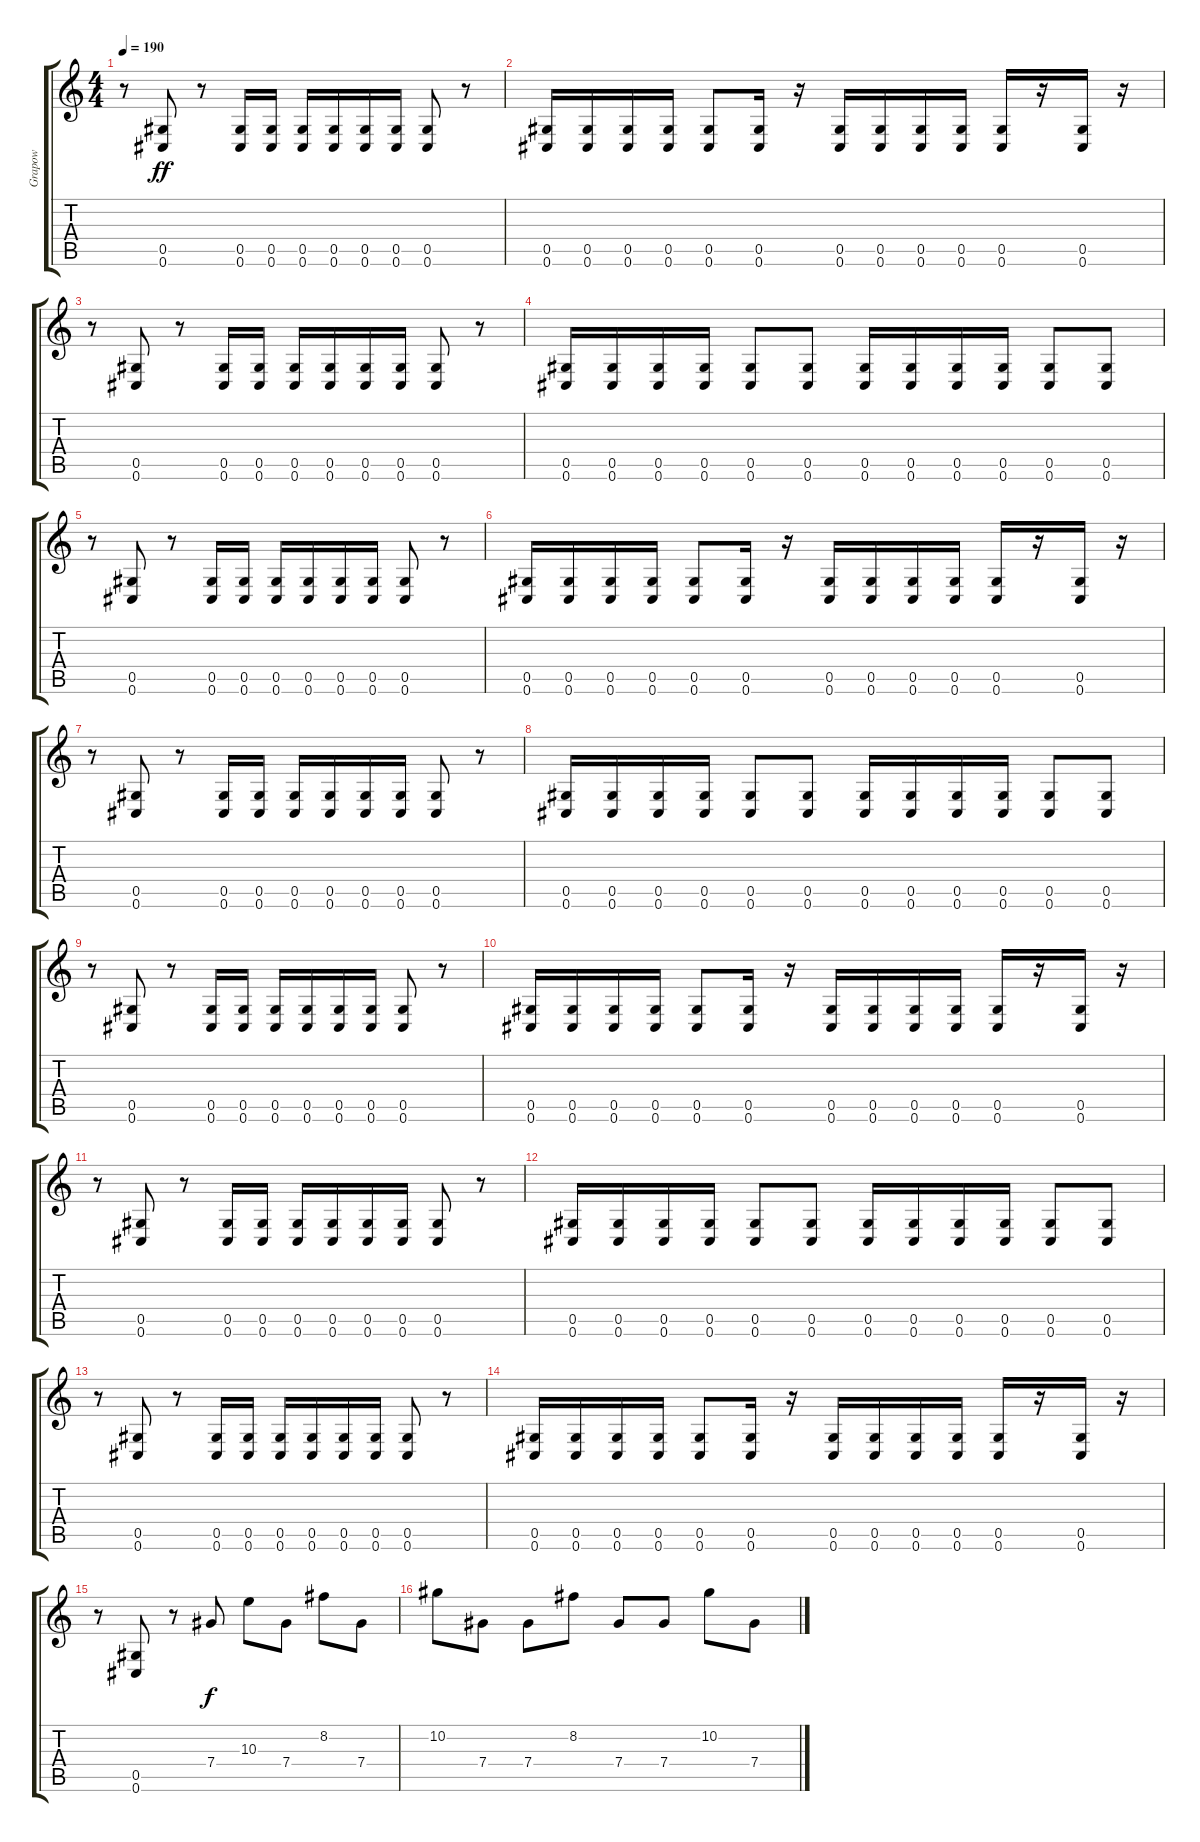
\track ("Grapow" "Grapow") {instrument overdrivenguitar}
\staff {score tabs}
\tuning (Eb4 Bb3 Gb3 Db3 Ab2 Db2) {hide}
\ts (4 4)
\tempo 190
\clef g2
\ks c
r.8{dy ff} (0.5 0.6).8 r.8 (0.5 0.6).16 (0.5 0.6).16 (0.5 0.6).16 (0.5 0.6).16 (0.5 0.6).16 (0.5 0.6).16 (0.5 0.6).8 r.8 |
(0.5 0.6).16 (0.5 0.6).16 (0.5 0.6).16 (0.5 0.6).16 (0.5 0.6).8 (0.5 0.6).16 r.16 (0.5 0.6).16 (0.5 0.6).16 (0.5 0.6).16 (0.5 0.6).16 (0.5 0.6).16 r.16 (0.5 0.6).16 r.16 |
r.8 (0.5 0.6).8 r.8 (0.5 0.6).16 (0.5 0.6).16 (0.5 0.6).16 (0.5 0.6).16 (0.5 0.6).16 (0.5 0.6).16 (0.5 0.6).8 r.8 |
(0.5 0.6).16 (0.5 0.6).16 (0.5 0.6).16 (0.5 0.6).16 (0.5 0.6).8 (0.5 0.6).8 (0.5 0.6).16 (0.5 0.6).16 (0.5 0.6).16 (0.5 0.6).16 (0.5 0.6).8 (0.5 0.6).8 |
r.8 (0.5 0.6).8 r.8 (0.5 0.6).16 (0.5 0.6).16 (0.5 0.6).16 (0.5 0.6).16 (0.5 0.6).16 (0.5 0.6).16 (0.5 0.6).8 r.8 |
(0.5 0.6).16 (0.5 0.6).16 (0.5 0.6).16 (0.5 0.6).16 (0.5 0.6).8 (0.5 0.6).16 r.16 (0.5 0.6).16 (0.5 0.6).16 (0.5 0.6).16 (0.5 0.6).16 (0.5 0.6).16 r.16 (0.5 0.6).16 r.16 |
r.8 (0.5 0.6).8 r.8 (0.5 0.6).16 (0.5 0.6).16 (0.5 0.6).16 (0.5 0.6).16 (0.5 0.6).16 (0.5 0.6).16 (0.5 0.6).8 r.8 |
(0.5 0.6).16 (0.5 0.6).16 (0.5 0.6).16 (0.5 0.6).16 (0.5 0.6).8 (0.5 0.6).8 (0.5 0.6).16 (0.5 0.6).16 (0.5 0.6).16 (0.5 0.6).16 (0.5 0.6).8 (0.5 0.6).8 |
r.8 (0.5 0.6).8 r.8 (0.5 0.6).16 (0.5 0.6).16 (0.5 0.6).16 (0.5 0.6).16 (0.5 0.6).16 (0.5 0.6).16 (0.5 0.6).8 r.8 |
(0.5 0.6).16 (0.5 0.6).16 (0.5 0.6).16 (0.5 0.6).16 (0.5 0.6).8 (0.5 0.6).16 r.16 (0.5 0.6).16 (0.5 0.6).16 (0.5 0.6).16 (0.5 0.6).16 (0.5 0.6).16 r.16 (0.5 0.6).16 r.16 |
r.8 (0.5 0.6).8 r.8 (0.5 0.6).16 (0.5 0.6).16 (0.5 0.6).16 (0.5 0.6).16 (0.5 0.6).16 (0.5 0.6).16 (0.5 0.6).8 r.8 |
(0.5 0.6).16 (0.5 0.6).16 (0.5 0.6).16 (0.5 0.6).16 (0.5 0.6).8 (0.5 0.6).8 (0.5 0.6).16 (0.5 0.6).16 (0.5 0.6).16 (0.5 0.6).16 (0.5 0.6).8 (0.5 0.6).8 |
r.8 (0.5 0.6).8 r.8 (0.5 0.6).16 (0.5 0.6).16 (0.5 0.6).16 (0.5 0.6).16 (0.5 0.6).16 (0.5 0.6).16 (0.5 0.6).8 r.8 |
(0.5 0.6).16 (0.5 0.6).16 (0.5 0.6).16 (0.5 0.6).16 (0.5 0.6).8 (0.5 0.6).16 r.16 (0.5 0.6).16 (0.5 0.6).16 (0.5 0.6).16 (0.5 0.6).16 (0.5 0.6).16 r.16 (0.5 0.6).16 r.16 |
r.8 (0.5 0.6).8 r.8 7.4.8{dy f} 10.3.8 7.4.8 8.2.8 7.4.8 |
10.2.8 7.4.8 7.4.8 8.2.8 7.4.8 7.4.8 10.2.8 7.4.8
